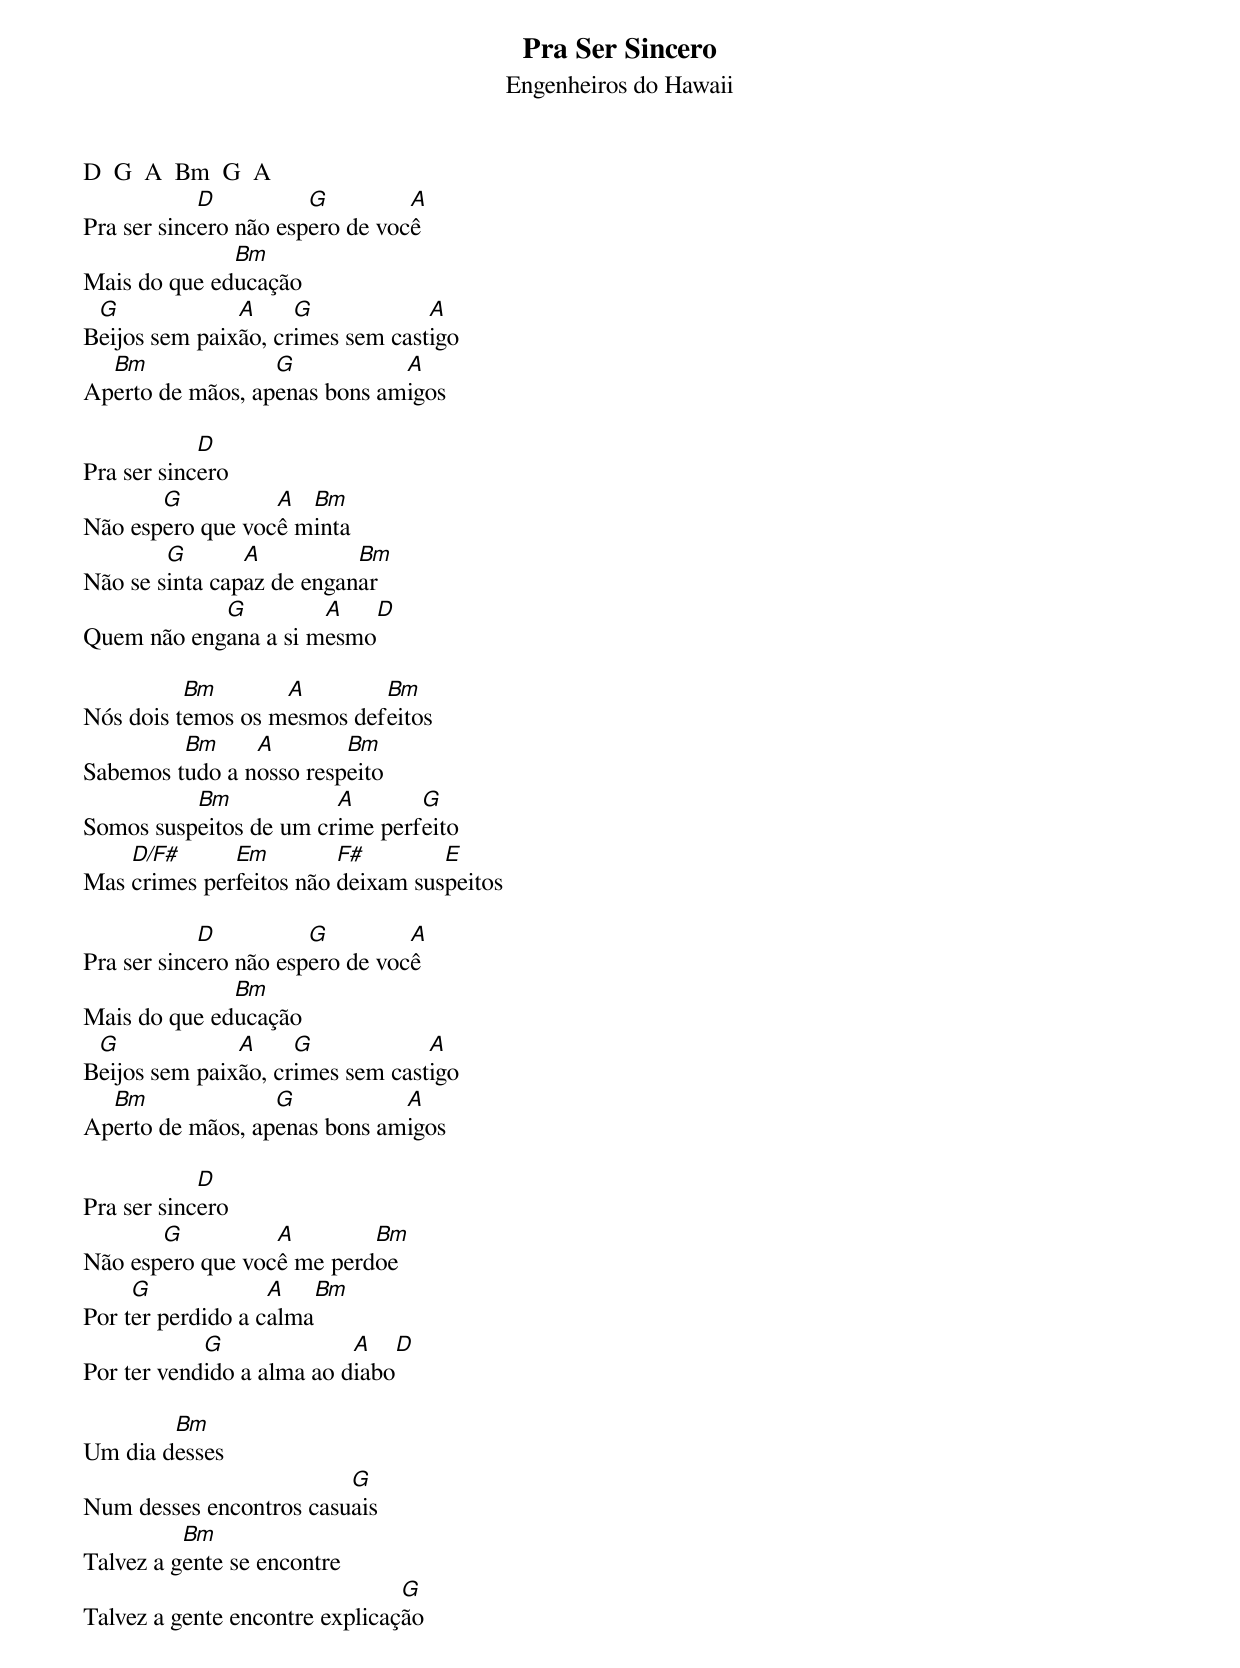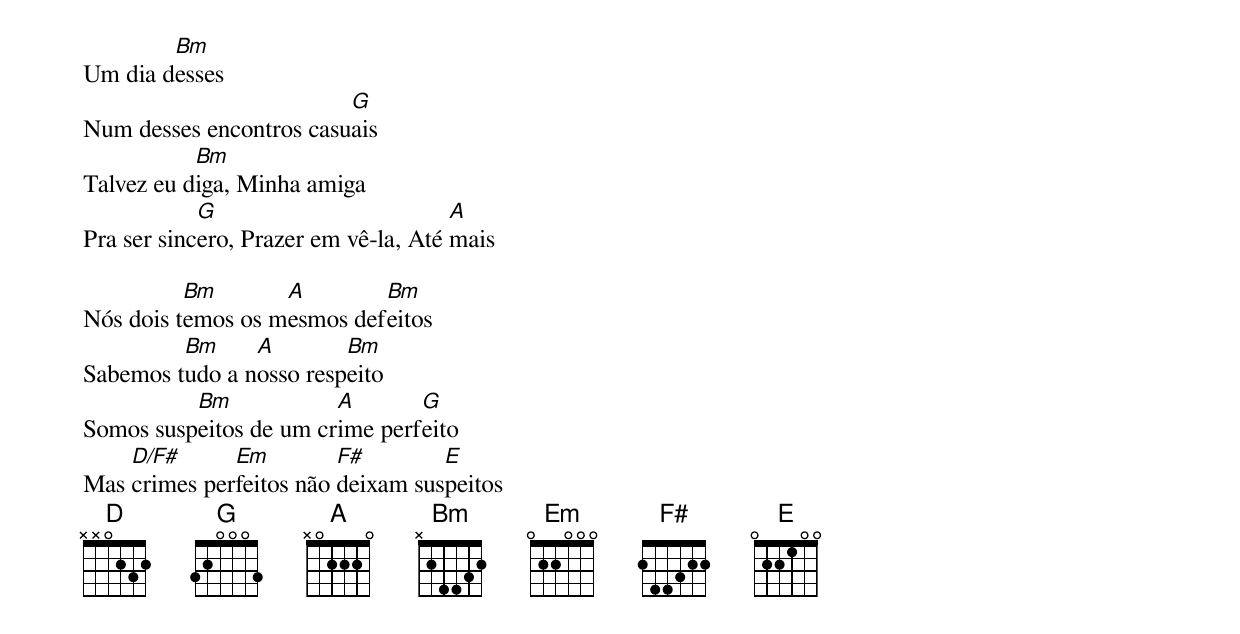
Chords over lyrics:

Pra Ser Sincero
Engenheiros do Hawaii

D  G  A  Bm  G  A
            D          G         A
Pra ser sincero não espero de você
              Bm
Mais do que educação
 G             A     G            A
Beijos sem paixão, crimes sem castigo
  Bm              G           A
Aperto de mãos, apenas bons amigos

            D
Pra ser sincero
       G          A  Bm
Não espero que você minta
        G       A          Bm
Não se sinta capaz de enganar
            G         A     D
Quem não engana a si mesmo

          Bm       A        Bm
Nós dois temos os mesmos defeitos
         Bm     A        Bm
Sabemos tudo a nosso respeito
          Bm            A       G
Somos suspeitos de um crime perfeito
    D/F#      Em         F#        E
Mas crimes perfeitos não deixam suspeitos

            D          G         A
Pra ser sincero não espero de você
              Bm
Mais do que educação
 G             A     G            A
Beijos sem paixão, crimes sem castigo
  Bm              G           A
Aperto de mãos, apenas bons amigos

            D
Pra ser sincero
       G          A        Bm
Não espero que você me perdoe
     G             A    Bm
Por ter perdido a calma
            G              A    D
Por ter vendido a alma ao diabo

        Bm
Um dia desses
                         G
Num desses encontros casuais
          Bm
Talvez a gente se encontre
                                G
Talvez a gente encontre explicação

        Bm
Um dia desses
                         G
Num desses encontros casuais
           Bm
Talvez eu diga, Minha amiga
            G                         A
Pra ser sincero, Prazer em vê-la, Até mais

          Bm       A        Bm
Nós dois temos os mesmos defeitos
         Bm     A        Bm
Sabemos tudo a nosso respeito
          Bm            A       G
Somos suspeitos de um crime perfeito
    D/F#      Em         F#        E
Mas crimes perfeitos não deixam suspeitos
